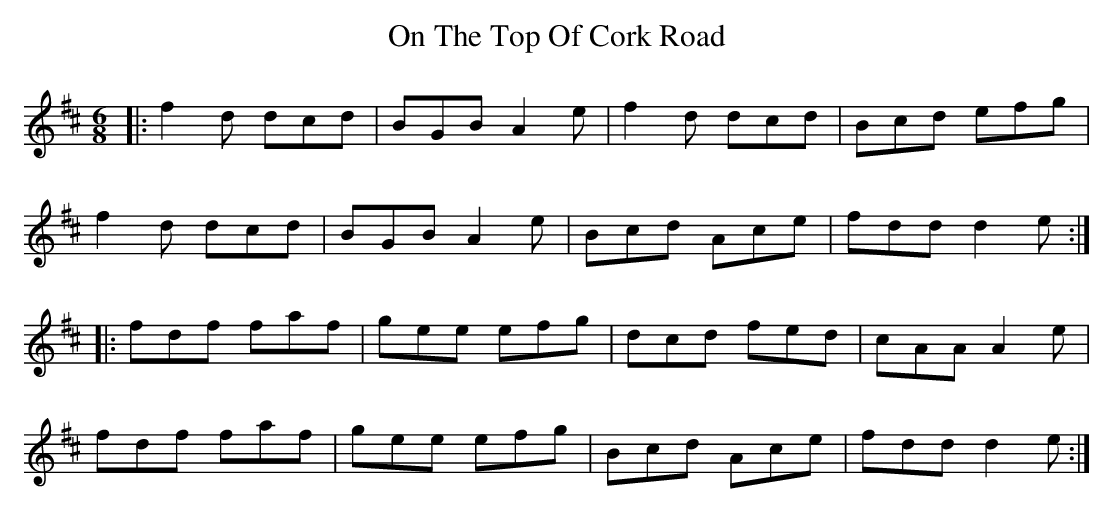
X:1
T: On The Top Of Cork Road
M: 6/8
L: 1/8
K: Dmaj
|:f2d dcd|BGB A2e|f2d dcd|Bcd efg|
f2d dcd|BGB A2e|Bcd Ace|fdd d2 e:|
|:fdf faf|gee efg|dcd fed|cAA A2e|
fdf faf|gee efg|Bcd Ace|fdd d2e:|
